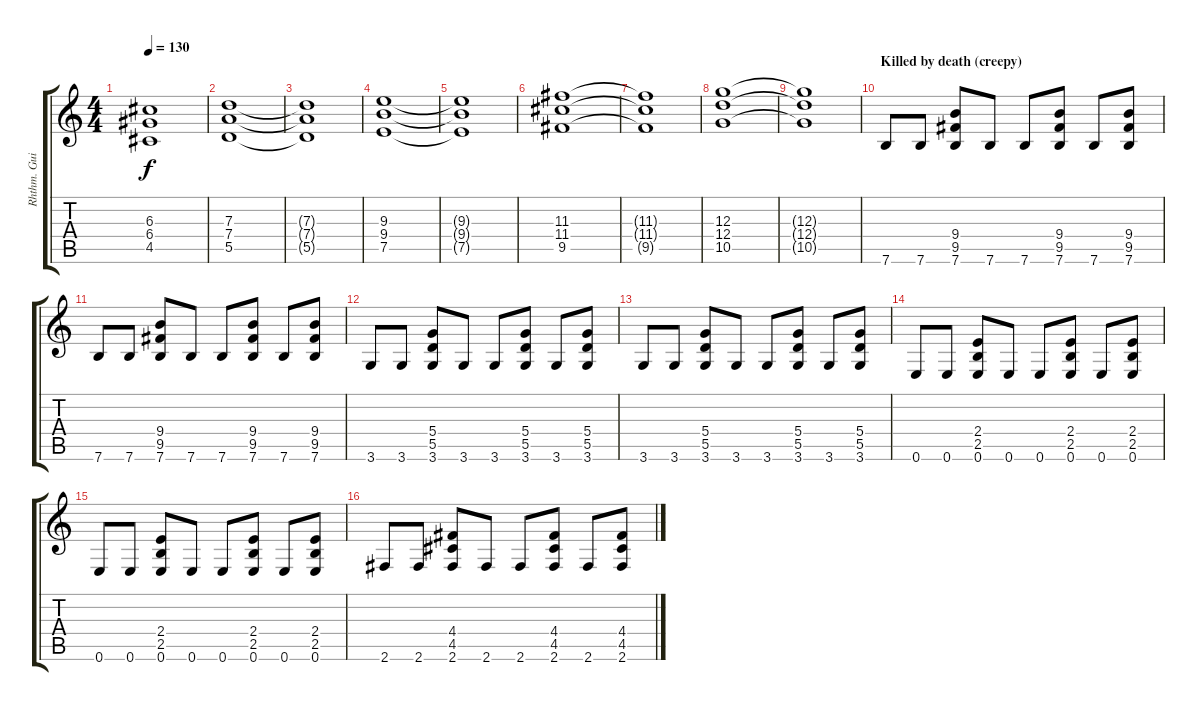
\track ("Rhthm. Guitar" "Rhthm. Gui") {instrument distortionguitar}
\staff {score tabs}
\tuning (E4 B3 G3 D3 A2 E2) {hide}
\ts (4 4)
\tempo 130
\clef g2
\ks c
(6.3{t} 6.4{t} 4.5{t}).1{dy f} |
(7.3 7.4 5.5).1 |
(7.3{t} 7.4{t} 5.5{t}).1 |
(9.3 9.4 7.5).1 |
(9.3{t} 9.4{t} 7.5{t}).1 |
(11.3 11.4 9.5).1 |
(11.3{t} 11.4{t} 9.5{t}).1 |
(12.3 12.4 10.5).1 |
(12.3{t} 12.4{t} 10.5{t}).1 |
\section ("" "Killed by death (creepy)")
7.6.8 7.6.8 (9.4 9.5 7.6).8 7.6.8 7.6.8 (9.4 9.5 7.6).8 7.6.8 (9.4 9.5 7.6).8 |
7.6.8 7.6.8 (9.4 9.5 7.6).8 7.6.8 7.6.8 (9.4 9.5 7.6).8 7.6.8 (9.4 9.5 7.6).8 |
3.6.8 3.6.8 (5.4 5.5 3.6).8 3.6.8 3.6.8 (5.4 5.5 3.6).8 3.6.8 (5.4 5.5 3.6).8 |
3.6.8 3.6.8 (5.4 5.5 3.6).8 3.6.8 3.6.8 (5.4 5.5 3.6).8 3.6.8 (5.4 5.5 3.6).8 |
0.6.8 0.6.8 (2.4 2.5 0.6).8 0.6.8 0.6.8 (2.4 2.5 0.6).8 0.6.8 (2.4 2.5 0.6).8 |
0.6.8 0.6.8 (2.4 2.5 0.6).8 0.6.8 0.6.8 (2.4 2.5 0.6).8 0.6.8 (2.4 2.5 0.6).8 |
2.6.8 2.6.8 (4.4 4.5 2.6).8 2.6.8 2.6.8 (4.4 4.5 2.6).8 2.6.8 (4.4 4.5 2.6).8
